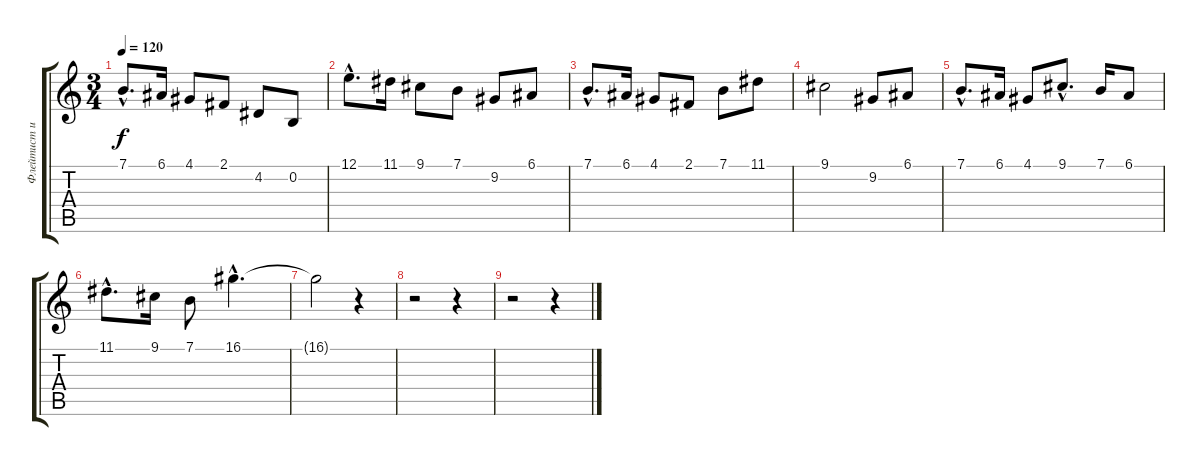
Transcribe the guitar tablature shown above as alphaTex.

\track ("Флейтист извращенец" "Флейтист и") {instrument flute}
\staff {score tabs}
\tuning (E4 B3 G3 D3 A2 E2) {hide}
\ts (3 4)
\tempo 120
\clef g2
\ks c
7.1{hac}.8{d dy f} 6.1.16 4.1.8 2.1.8 4.2.8 0.2.8 |
12.1{hac}.8{d} 11.1.16 9.1.8 7.1.8 9.2.8 6.1.8 |
7.1{hac}.8{d} 6.1.16 4.1.8 2.1.8 7.1.8 11.1.8 |
9.1.2 9.2.8 6.1.8 |
7.1{hac}.8{d} 6.1.16 4.1.8 9.1{hac}.8{d} 7.1.16 6.1.8 |
11.1{hac}.8{d} 9.1.16 7.1.8 16.1{hac}.4{d} |
16.1{t}.2 r.4 |
r.2 r.4 |
r.2 r.4
